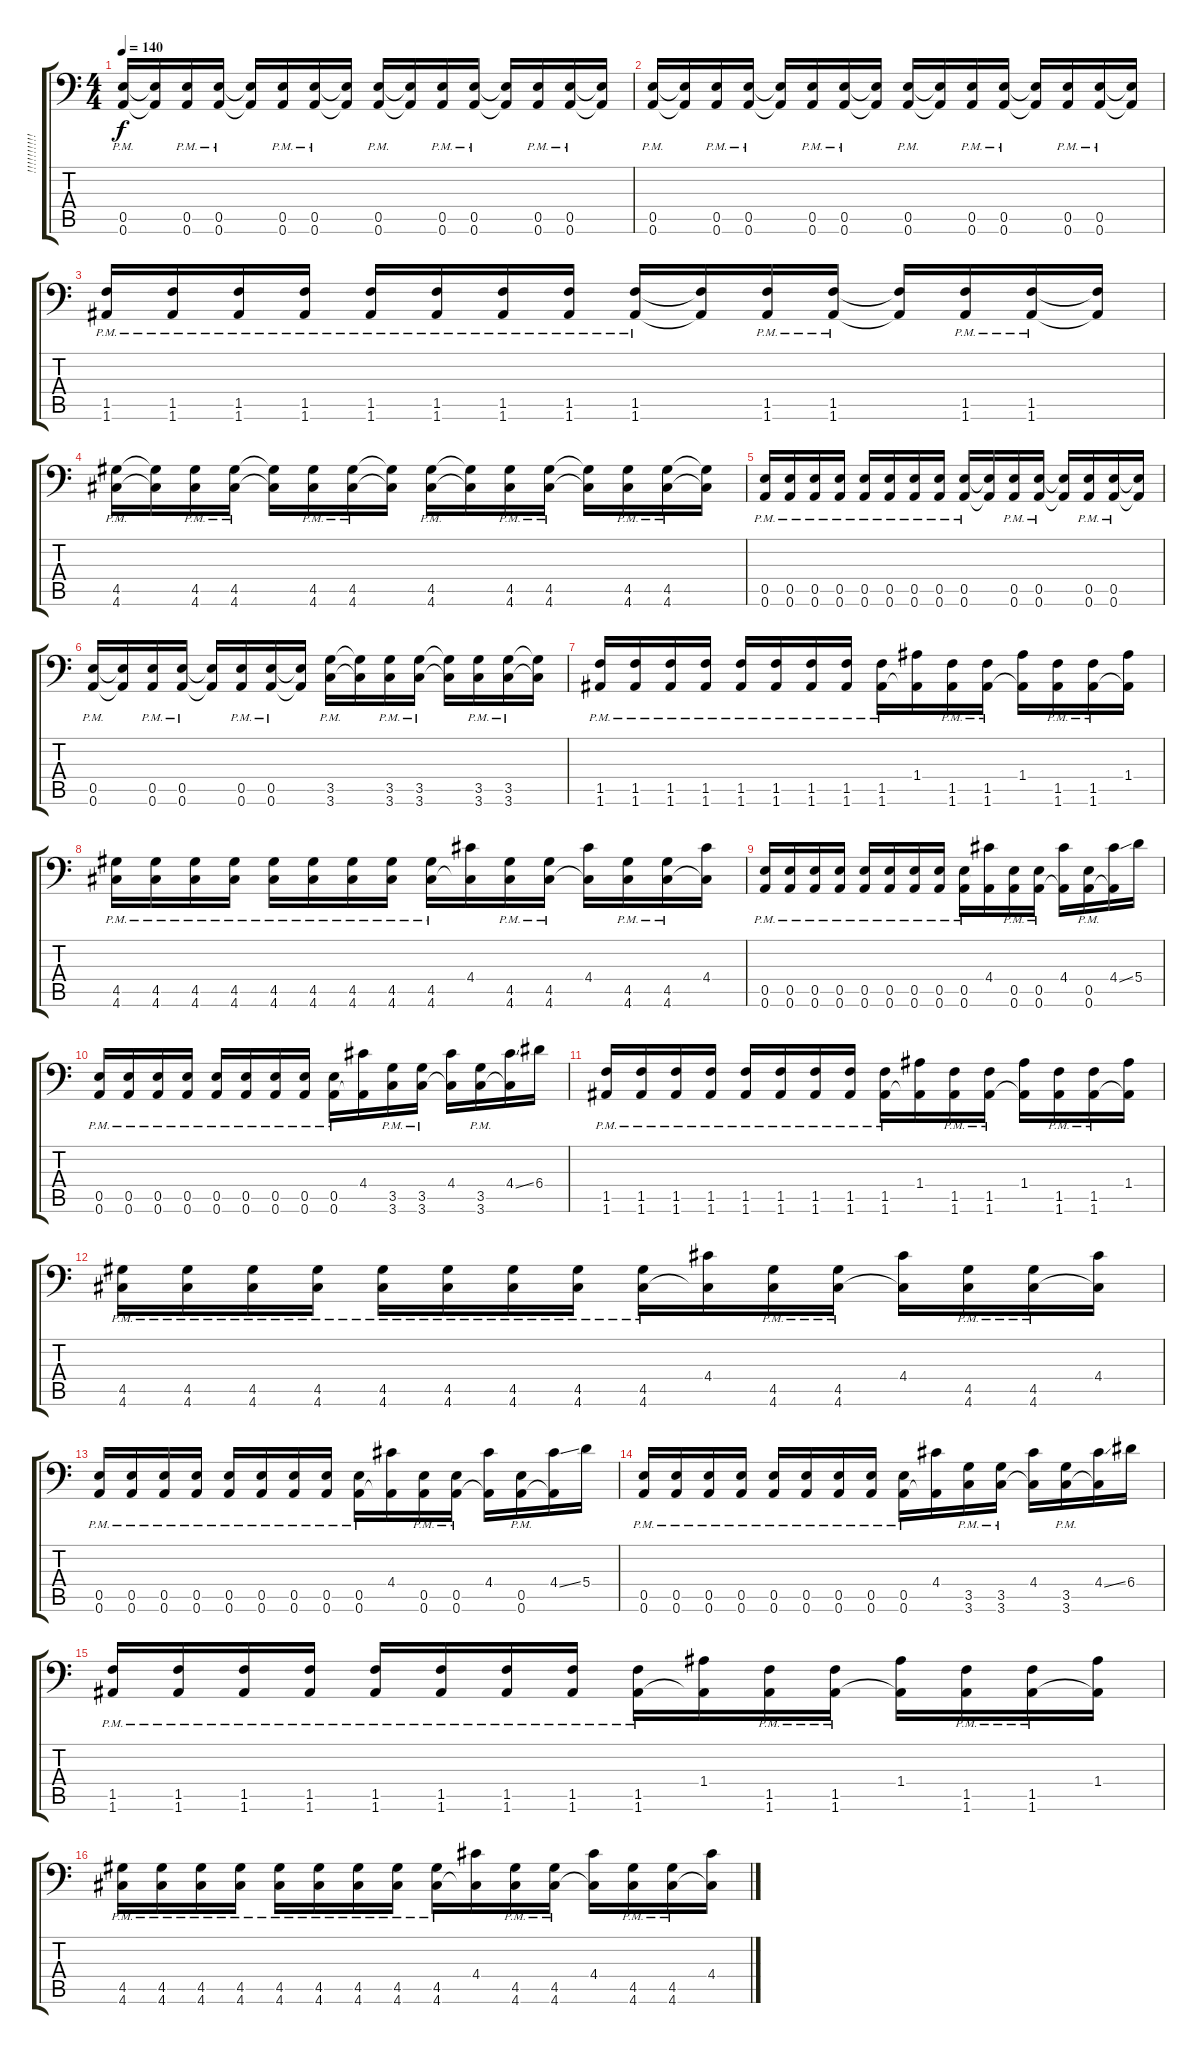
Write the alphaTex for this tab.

\track ("!!!!!!!!!!!! 1" "!!!!!!!!!!") {instrument distortionguitar}
\staff {score tabs}
\tuning (B3 Gb3 D3 A2 E2 A1) {hide}
\ts (4 4)
\tempo 140
\clef f4
\ks c
(0.5{pm} 0.6{pm}).16{dy f} (0.5{t} 0.6{t}).16 (0.5{pm} 0.6{pm}).16 (0.5{pm} 0.6{pm}).16 (0.5{t} 0.6{t}).16 (0.5{pm} 0.6{pm}).16 (0.5{pm} 0.6{pm}).16 (0.5{t} 0.6{t}).16 (0.5{pm} 0.6{pm}).16 (0.5{t} 0.6{t}).16 (0.5{pm} 0.6{pm}).16 (0.5{pm} 0.6{pm}).16 (0.5{t} 0.6{t}).16 (0.5{pm} 0.6{pm}).16 (0.5{pm} 0.6{pm}).16 (0.5{t} 0.6{t}).16 |
(0.5{pm} 0.6{pm}).16 (0.5{t} 0.6{t}).16 (0.5{pm} 0.6{pm}).16 (0.5{pm} 0.6{pm}).16 (0.5{t} 0.6{t}).16 (0.5{pm} 0.6{pm}).16 (0.5{pm} 0.6{pm}).16 (0.5{t} 0.6{t}).16 (0.5{pm} 0.6{pm}).16 (0.5{t} 0.6{t}).16 (0.5{pm} 0.6{pm}).16 (0.5{pm} 0.6{pm}).16 (0.5{t} 0.6{t}).16 (0.5{pm} 0.6{pm}).16 (0.5{pm} 0.6{pm}).16 (0.5{t} 0.6{t}).16 |
(1.5{pm} 1.6{pm}).16 (1.5{pm} 1.6{pm}).16 (1.5{pm} 1.6{pm}).16 (1.5{pm} 1.6{pm}).16 (1.5{pm} 1.6{pm}).16 (1.5{pm} 1.6{pm}).16 (1.5{pm} 1.6{pm}).16 (1.5{pm} 1.6{pm}).16 (1.5{pm} 1.6{pm}).16 (1.5{t} 1.6{t}).16 (1.5{pm} 1.6{pm}).16 (1.5{pm} 1.6{pm}).16 (1.5{t} 1.6{t}).16 (1.5{pm} 1.6{pm}).16 (1.5{pm} 1.6{pm}).16 (1.5{t} 1.6{t}).16 |
(4.5{pm} 4.6{pm}).16 (4.5{t} 4.6{t}).16 (4.5{pm} 4.6{pm}).16 (4.5{pm} 4.6{pm}).16 (4.5{t} 4.6{t}).16 (4.5{pm} 4.6{pm}).16 (4.5{pm} 4.6{pm}).16 (4.5{t} 4.6{t}).16 (4.5{pm} 4.6{pm}).16 (4.5{t} 4.6{t}).16 (4.5{pm} 4.6{pm}).16 (4.5{pm} 4.6{pm}).16 (4.5{t} 4.6{t}).16 (4.5{pm} 4.6{pm}).16 (4.5{pm} 4.6{pm}).16 (4.5{t} 4.6{t}).16 |
(0.5{pm} 0.6{pm}).16 (0.5{pm} 0.6{pm}).16 (0.5{pm} 0.6{pm}).16 (0.5{pm} 0.6{pm}).16 (0.5{pm} 0.6{pm}).16 (0.5{pm} 0.6{pm}).16 (0.5{pm} 0.6{pm}).16 (0.5{pm} 0.6{pm}).16 (0.5{pm} 0.6{pm}).16 (0.5{t} 0.6{t}).16 (0.5{pm} 0.6{pm}).16 (0.5{pm} 0.6{pm}).16 (0.5{t} 0.6{t}).16 (0.5{pm} 0.6{pm}).16 (0.5{pm} 0.6{pm}).16 (0.5{t} 0.6{t}).16 |
(0.5{pm} 0.6{pm}).16 (0.5{t} 0.6{t}).16 (0.5{pm} 0.6{pm}).16 (0.5{pm} 0.6{pm}).16 (0.5{t} 0.6{t}).16 (0.5{pm} 0.6{pm}).16 (0.5{pm} 0.6{pm}).16 (0.5{t} 0.6{t}).16 (3.5{pm} 3.6{pm}).16 (3.5{t} 3.6{t}).16 (3.5{pm} 3.6{pm}).16 (3.5{pm} 3.6{pm}).16 (3.5{t} 3.6{t}).16 (3.5{pm} 3.6{pm}).16 (3.5{pm} 3.6{pm}).16 (3.5{t} 3.6{t}).16 |
(1.5{pm} 1.6{pm}).16 (1.5{pm} 1.6{pm}).16 (1.5{pm} 1.6{pm}).16 (1.5{pm} 1.6{pm}).16 (1.5{pm} 1.6{pm}).16 (1.5{pm} 1.6{pm}).16 (1.5{pm} 1.6{pm}).16 (1.5{pm} 1.6{pm}).16 (1.5{pm} 1.6{pm}).16 (1.4 1.6{t}).16 (1.5{pm} 1.6{pm}).16 (1.5{pm} 1.6{pm}).16 (1.4 1.6{t}).16 (1.5{pm} 1.6{pm}).16 (1.5{pm} 1.6{pm}).16 (1.4 1.6{t}).16 |
(4.5{pm} 4.6{pm}).16 (4.5{pm} 4.6{pm}).16 (4.5{pm} 4.6{pm}).16 (4.5{pm} 4.6{pm}).16 (4.5{pm} 4.6{pm}).16 (4.5{pm} 4.6{pm}).16 (4.5{pm} 4.6{pm}).16 (4.5{pm} 4.6{pm}).16 (4.5{pm} 4.6{pm}).16 (4.4 4.6{t}).16 (4.5{pm} 4.6{pm}).16 (4.5{pm} 4.6{pm}).16 (4.4 4.6{t}).16 (4.5{pm} 4.6{pm}).16 (4.5{pm} 4.6{pm}).16 (4.4 4.6{t}).16 |
(0.5{pm} 0.6{pm}).16 (0.5{pm} 0.6{pm}).16 (0.5{pm} 0.6{pm}).16 (0.5{pm} 0.6{pm}).16 (0.5{pm} 0.6{pm}).16 (0.5{pm} 0.6{pm}).16 (0.5{pm} 0.6{pm}).16 (0.5{pm} 0.6{pm}).16 (0.5{pm} 0.6{pm}).16 (4.4 0.6{t}).16 (0.5{pm} 0.6{pm}).16 (0.5{pm} 0.6{pm}).16 (4.4 0.6{t}).16 (0.5{pm} 0.6{pm}).16 (4.4{ss} 0.6{t}).16 5.4.16 |
(0.5{pm} 0.6{pm}).16 (0.5{pm} 0.6{pm}).16 (0.5{pm} 0.6{pm}).16 (0.5{pm} 0.6{pm}).16 (0.5{pm} 0.6{pm}).16 (0.5{pm} 0.6{pm}).16 (0.5{pm} 0.6{pm}).16 (0.5{pm} 0.6{pm}).16 (0.5{pm} 0.6{pm}).16 (4.4 0.6{t}).16 (3.5{pm} 3.6{pm}).16 (3.5{pm} 3.6{pm}).16 (4.4 3.6{t}).16 (3.5{pm} 3.6{pm}).16 (4.4{ss} 3.6{t}).16 6.4.16 |
(1.5{pm} 1.6{pm}).16 (1.5{pm} 1.6{pm}).16 (1.5{pm} 1.6{pm}).16 (1.5{pm} 1.6{pm}).16 (1.5{pm} 1.6{pm}).16 (1.5{pm} 1.6{pm}).16 (1.5{pm} 1.6{pm}).16 (1.5{pm} 1.6{pm}).16 (1.5{pm} 1.6{pm}).16 (1.4 1.6{t}).16 (1.5{pm} 1.6{pm}).16 (1.5{pm} 1.6{pm}).16 (1.4 1.6{t}).16 (1.5{pm} 1.6{pm}).16 (1.5{pm} 1.6{pm}).16 (1.4 1.6{t}).16 |
(4.5{pm} 4.6{pm}).16 (4.5{pm} 4.6{pm}).16 (4.5{pm} 4.6{pm}).16 (4.5{pm} 4.6{pm}).16 (4.5{pm} 4.6{pm}).16 (4.5{pm} 4.6{pm}).16 (4.5{pm} 4.6{pm}).16 (4.5{pm} 4.6{pm}).16 (4.5{pm} 4.6{pm}).16 (4.4 4.6{t}).16 (4.5{pm} 4.6{pm}).16 (4.5{pm} 4.6{pm}).16 (4.4 4.6{t}).16 (4.5{pm} 4.6{pm}).16 (4.5{pm} 4.6{pm}).16 (4.4 4.6{t}).16 |
(0.5{pm} 0.6{pm}).16 (0.5{pm} 0.6{pm}).16 (0.5{pm} 0.6{pm}).16 (0.5{pm} 0.6{pm}).16 (0.5{pm} 0.6{pm}).16 (0.5{pm} 0.6{pm}).16 (0.5{pm} 0.6{pm}).16 (0.5{pm} 0.6{pm}).16 (0.5{pm} 0.6{pm}).16 (4.4 0.6{t}).16 (0.5{pm} 0.6{pm}).16 (0.5{pm} 0.6{pm}).16 (4.4 0.6{t}).16 (0.5{pm} 0.6{pm}).16 (4.4{ss} 0.6{t}).16 5.4.16 |
(0.5{pm} 0.6{pm}).16 (0.5{pm} 0.6{pm}).16 (0.5{pm} 0.6{pm}).16 (0.5{pm} 0.6{pm}).16 (0.5{pm} 0.6{pm}).16 (0.5{pm} 0.6{pm}).16 (0.5{pm} 0.6{pm}).16 (0.5{pm} 0.6{pm}).16 (0.5{pm} 0.6{pm}).16 (4.4 0.6{t}).16 (3.5{pm} 3.6{pm}).16 (3.5{pm} 3.6{pm}).16 (4.4 3.6{t}).16 (3.5{pm} 3.6{pm}).16 (4.4{ss} 3.6{t}).16 6.4.16 |
(1.5{pm} 1.6{pm}).16 (1.5{pm} 1.6{pm}).16 (1.5{pm} 1.6{pm}).16 (1.5{pm} 1.6{pm}).16 (1.5{pm} 1.6{pm}).16 (1.5{pm} 1.6{pm}).16 (1.5{pm} 1.6{pm}).16 (1.5{pm} 1.6{pm}).16 (1.5{pm} 1.6{pm}).16 (1.4 1.6{t}).16 (1.5{pm} 1.6{pm}).16 (1.5{pm} 1.6{pm}).16 (1.4 1.6{t}).16 (1.5{pm} 1.6{pm}).16 (1.5{pm} 1.6{pm}).16 (1.4 1.6{t}).16 |
(4.5{pm} 4.6{pm}).16 (4.5{pm} 4.6{pm}).16 (4.5{pm} 4.6{pm}).16 (4.5{pm} 4.6{pm}).16 (4.5{pm} 4.6{pm}).16 (4.5{pm} 4.6{pm}).16 (4.5{pm} 4.6{pm}).16 (4.5{pm} 4.6{pm}).16 (4.5{pm} 4.6{pm}).16 (4.4 4.6{t}).16 (4.5{pm} 4.6{pm}).16 (4.5{pm} 4.6{pm}).16 (4.4 4.6{t}).16 (4.5{pm} 4.6{pm}).16 (4.5{pm} 4.6{pm}).16 (4.4 4.6{t}).16
